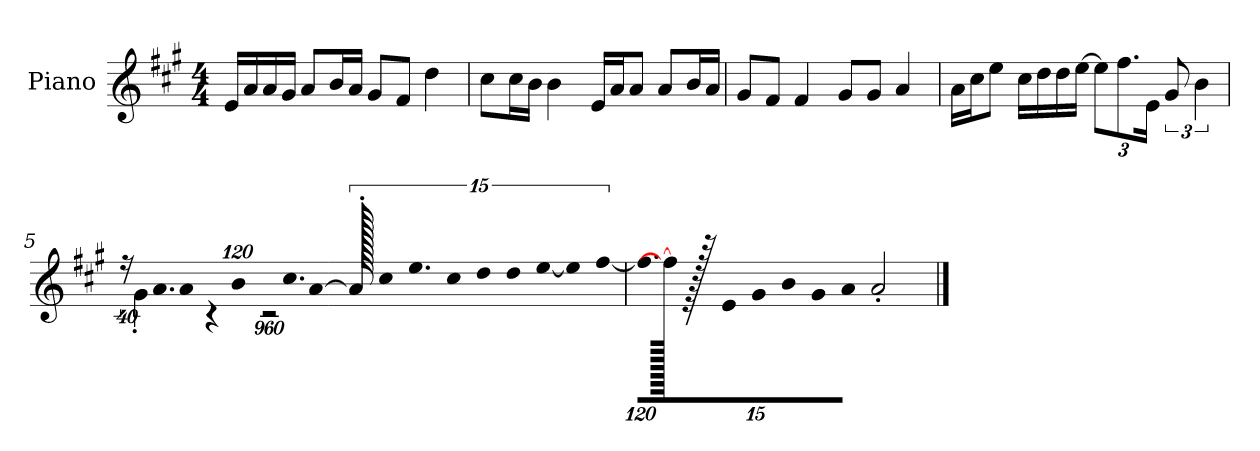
**kern
*part1
*staff1
*I"Piano
*I'P-no
*clefG2
*k[f#c#g#]
*M4/4
*MM90
=1
16e/LL
16a/
16a/
16g#/JJ
8a/L
16b/L
16a/JJ
8g#/L
8f#/J
4dd\
=2
8cc#\L
16cc#\L
16b\JJ
4b\
16e/LL
16a/J
8a/J
8a/L
16b/L
16a/JJ
=3
8g#/L
8f#/J
4f#/
8g#/L
8g#/J
4a/
=4
16a\LL
16cc#\J
8ee\J
16cc#\LL
16dd\
16dd\
[16ee\JJ
*Xbrackettup
12ee\L]
12.ff#\
24e\Jk
*brackettup
12g#/
6b\
!!LO:LB:g=z
=5
!LO:N:vis=32
*^
640%23r	1920ryy
.	4g#'\
!LO:N:vis=16.	!
960%103a/LL	.
!LO:N:vis=16	!
1920%137a/	.
!LO:N:vis=16	!
1920%137b/	.
.	4r
!LO:N:vis=16.	!
960%103cc#/	.
[384%41a/J	.
1920a'/]	.
*Xbrackettup	*
24cc#/KL	1920%959r
12.ee/	.
12cc#/J	.
20dd/LL	.
20dd/J	.
[10ee/	.
40ee/LL]	.
[1920%47ff#/JJJ	.
*v	*v
=6
!LO:N:vis=16.
960%103ff#\LL]
1920ff#/_
1920r
!LO:N:vis=32
640%23e\K
!LO:N:vis=16
1920%137g#\J
!LO:N:vis=8
960%137b\
!LO:N:vis=16
1920%137g#\L
!LO:N:vis=16
1920%137a\JJ
2a'/
==
*-
